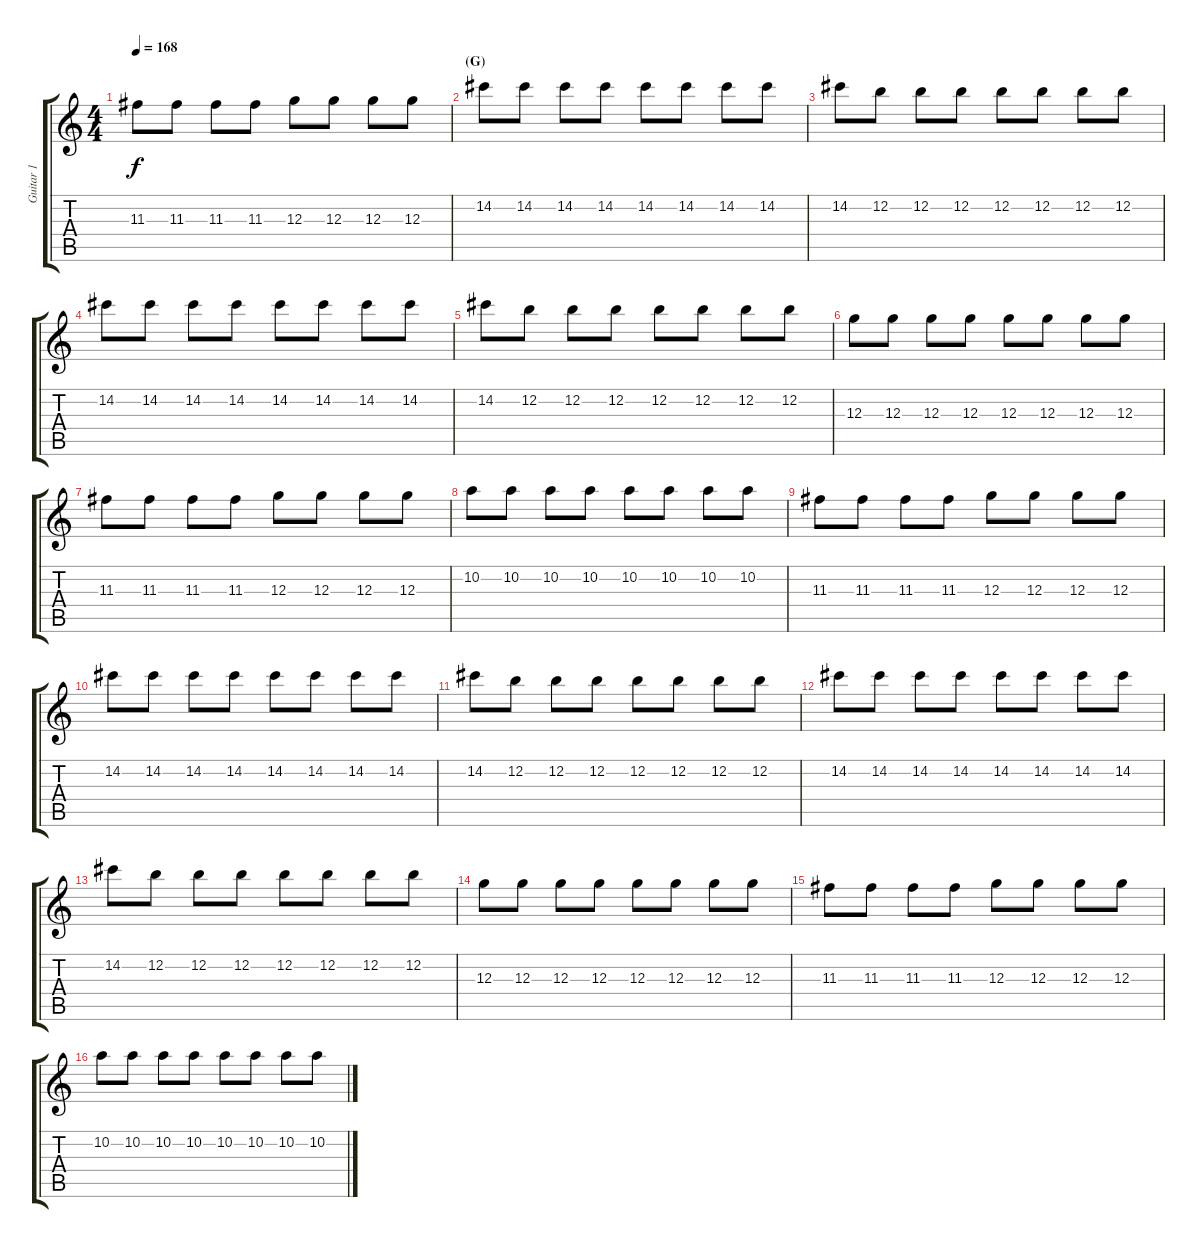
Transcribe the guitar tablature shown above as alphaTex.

\track ("Guitar 1" "Guitar 1") {instrument electricguitarjazz}
\staff {score tabs}
\tuning (E4 B3 G3 D3 A2 E2) {hide}
\ts (4 4)
\tempo 168
\clef g2
\ks c
11.3.8{dy f} 11.3.8 11.3.8 11.3.8 12.3.8 12.3.8 12.3.8 12.3.8 |
\section ("" "(G)")
14.2.8 14.2.8 14.2.8 14.2.8 14.2.8 14.2.8 14.2.8 14.2.8 |
14.2.8 12.2.8 12.2.8 12.2.8 12.2.8 12.2.8 12.2.8 12.2.8 |
14.2.8 14.2.8 14.2.8 14.2.8 14.2.8 14.2.8 14.2.8 14.2.8 |
14.2.8 12.2.8 12.2.8 12.2.8 12.2.8 12.2.8 12.2.8 12.2.8 |
12.3.8 12.3.8 12.3.8 12.3.8 12.3.8 12.3.8 12.3.8 12.3.8 |
11.3.8 11.3.8 11.3.8 11.3.8 12.3.8 12.3.8 12.3.8 12.3.8 |
10.2.8 10.2.8 10.2.8 10.2.8 10.2.8 10.2.8 10.2.8 10.2.8 |
11.3.8 11.3.8 11.3.8 11.3.8 12.3.8 12.3.8 12.3.8 12.3.8 |
14.2.8 14.2.8 14.2.8 14.2.8 14.2.8 14.2.8 14.2.8 14.2.8 |
14.2.8 12.2.8 12.2.8 12.2.8 12.2.8 12.2.8 12.2.8 12.2.8 |
14.2.8 14.2.8 14.2.8 14.2.8 14.2.8 14.2.8 14.2.8 14.2.8 |
14.2.8 12.2.8 12.2.8 12.2.8 12.2.8 12.2.8 12.2.8 12.2.8 |
12.3.8 12.3.8 12.3.8 12.3.8 12.3.8 12.3.8 12.3.8 12.3.8 |
11.3.8 11.3.8 11.3.8 11.3.8 12.3.8 12.3.8 12.3.8 12.3.8 |
10.2.8 10.2.8 10.2.8 10.2.8 10.2.8 10.2.8 10.2.8 10.2.8
